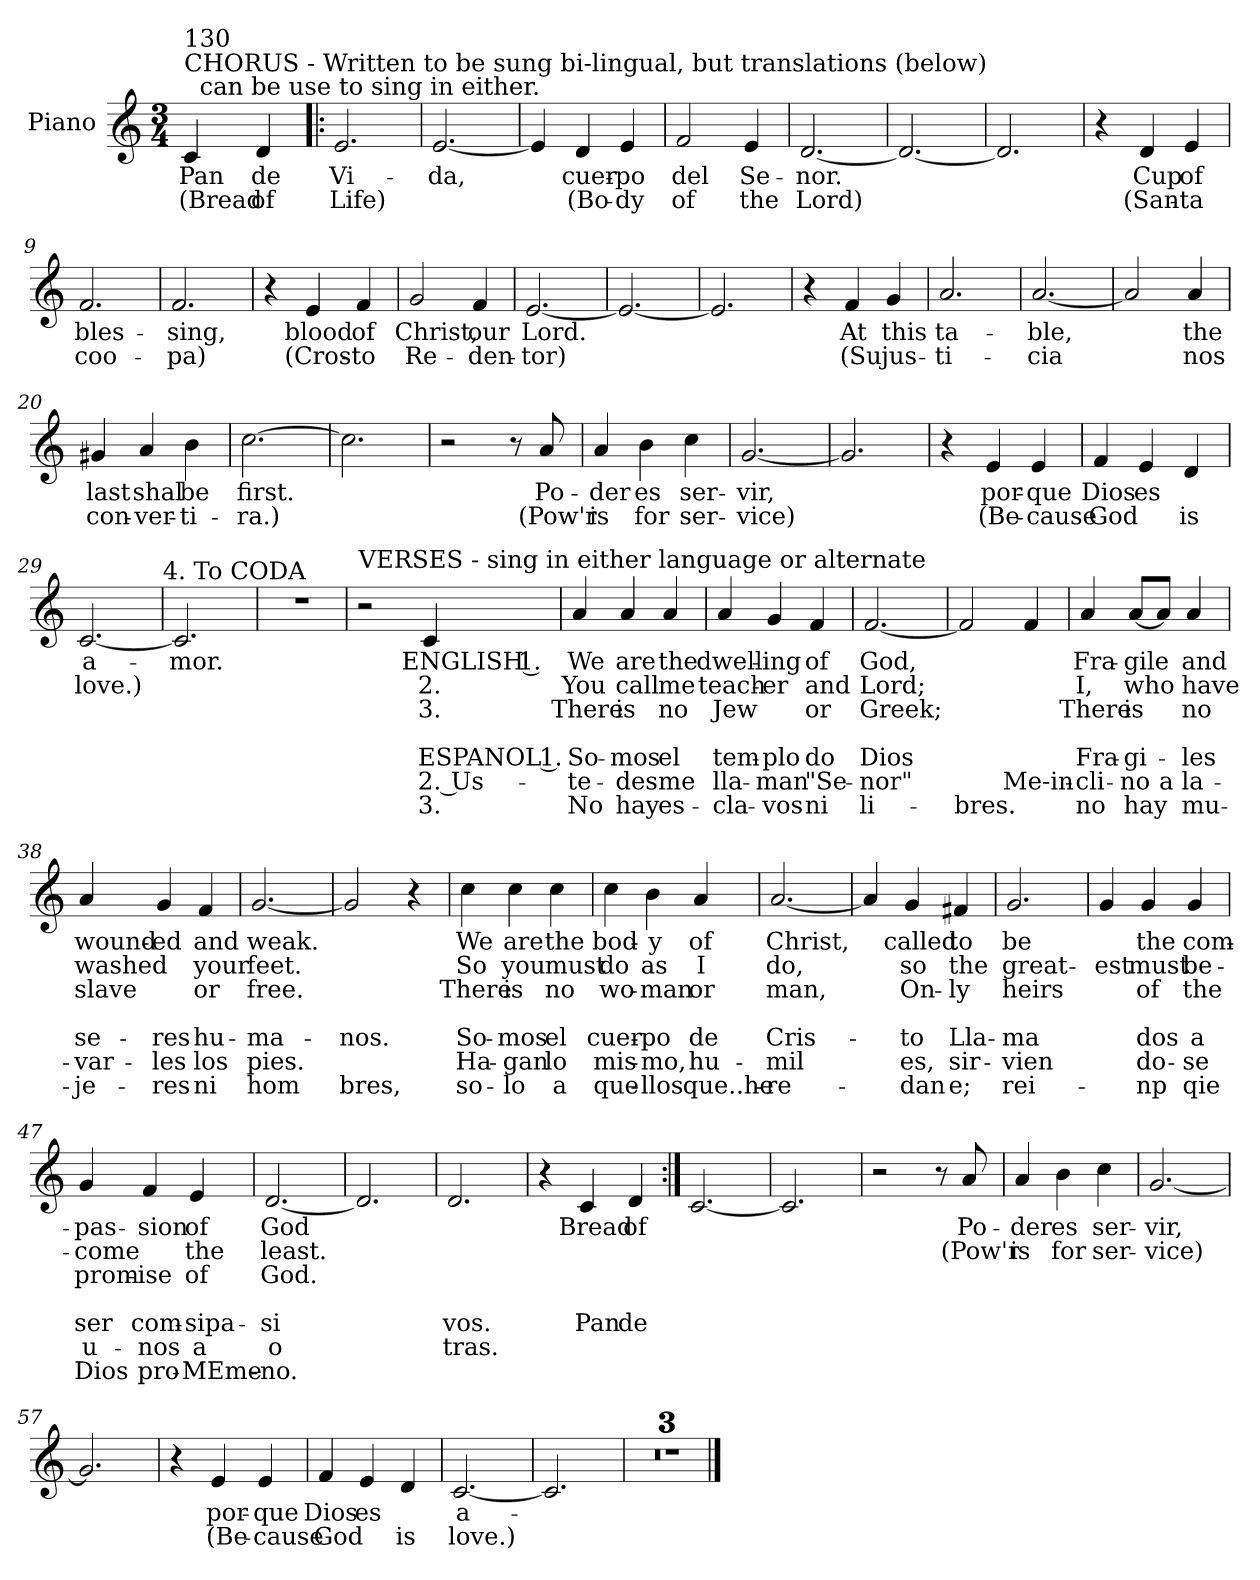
**kern	**text	**text	**text	**text	**text	**text	**text
*part1	*part1	*part1	*part1	*part1	*part1	*part1	*part1
*staff1	*staff1	*staff1	*staff1	*staff1	*staff1	*staff1	*staff1
*I"Piano	*	*	*	*	*	*	*
*I'Pno.	*	*	*	*	*	*	*
*clefG2	*	*	*	*	*	*	*
*k[]	*	*	*	*	*	*	*
*C:	*	*	*	*	*	*	*
*M3/4	*	*	*	*	*	*	*
=	=	=	=	=	=	=	=
!LO:TX:a:t=CHORUS - Written to be sung bi-lingual, but translations (below)\n                    can be use to sing in either.	!	!	!	!	!	!	!
!LO:TX:a:t=130	!	!	!	!	!	!	!
4c/	Pan	(Bread	.	.	.	.	.
4d/	de	of	.	.	.	.	.
=1!|:	=1!|:	=1!|:	=1!|:	=1!|:	=1!|:	=1!|:	=1!|:
2.e/	Vi-	Life)	.	.	.	.	.
=2	=2	=2	=2	=2	=2	=2	=2
[2.e/	-da,	.	.	.	.	.	.
=3	=3	=3	=3	=3	=3	=3	=3
4e/]	.	.	.	.	.	.	.
4d/	cuer-	(Bo-	.	.	.	.	.
4e/	-po	-dy	.	.	.	.	.
=4	=4	=4	=4	=4	=4	=4	=4
2f/	del	of	.	.	.	.	.
4e/	Se-	the	.	.	.	.	.
=5	=5	=5	=5	=5	=5	=5	=5
[2.d/	-nor.	Lord)	.	.	.	.	.
=6	=6	=6	=6	=6	=6	=6	=6
2.d/_	.	.	.	.	.	.	.
=7	=7	=7	=7	=7	=7	=7	=7
2.d/]	.	.	.	.	.	.	.
!!LO:LB:g=z
=8	=8	=8	=8	=8	=8	=8	=8
4r	.	.	.	.	.	.	.
4d/	Cup	(San-	.	.	.	.	.
4e/	of	-ta	.	.	.	.	.
=9	=9	=9	=9	=9	=9	=9	=9
2.f/	bles-	coo-	.	.	.	.	.
=10	=10	=10	=10	=10	=10	=10	=10
2.f/	-sing,	-pa)	.	.	.	.	.
=11	=11	=11	=11	=11	=11	=11	=11
4r	.	.	.	.	.	.	.
4e/	blood	(Cros-	.	.	.	.	.
4f/	of	-to	.	.	.	.	.
=12	=12	=12	=12	=12	=12	=12	=12
2g/	Christ,	Re-	.	.	.	.	.
4f/	our	-den-	.	.	.	.	.
=13	=13	=13	=13	=13	=13	=13	=13
[2.e/	Lord.	-tor)	.	.	.	.	.
=14	=14	=14	=14	=14	=14	=14	=14
2.e/_	.	.	.	.	.	.	.
=15	=15	=15	=15	=15	=15	=15	=15
2.e/]	.	.	.	.	.	.	.
!!LO:LB:g=z
=16	=16	=16	=16	=16	=16	=16	=16
4r	.	.	.	.	.	.	.
4f/	At	(Su	.	.	.	.	.
4g/	this	jus-	.	.	.	.	.
=17	=17	=17	=17	=17	=17	=17	=17
2.a/	ta-	-ti-	.	.	.	.	.
=18	=18	=18	=18	=18	=18	=18	=18
[2.a/	-ble,	-cia	.	.	.	.	.
=19	=19	=19	=19	=19	=19	=19	=19
2a/]	.	.	.	.	.	.	.
4a/	the	nos	.	.	.	.	.
=20	=20	=20	=20	=20	=20	=20	=20
4g#X/	last	con-	.	.	.	.	.
4a/	shal	-ver-	.	.	.	.	.
4b\	be	-ti-	.	.	.	.	.
=21	=21	=21	=21	=21	=21	=21	=21
[2.cc\	first.	-ra.)	.	.	.	.	.
=22	=22	=22	=22	=22	=22	=22	=22
2.cc\]	.	.	.	.	.	.	.
=23	=23	=23	=23	=23	=23	=23	=23
2r	.	.	.	.	.	.	.
8r	.	.	.	.	.	.	.
8a/	Po-	(Pow'r	.	.	.	.	.
!!LO:LB:g=z
=24	=24	=24	=24	=24	=24	=24	=24
4a/	-der	is	.	.	.	.	.
4b\	es	for	.	.	.	.	.
4cc\	ser-	ser-	.	.	.	.	.
=25	=25	=25	=25	=25	=25	=25	=25
[2.g/	-vir,	-vice)	.	.	.	.	.
=26	=26	=26	=26	=26	=26	=26	=26
2.g/]	.	.	.	.	.	.	.
=27	=27	=27	=27	=27	=27	=27	=27
4r	.	.	.	.	.	.	.
4e/	por-	(Be-	.	.	.	.	.
4e/	-que	-cause	.	.	.	.	.
=28	=28	=28	=28	=28	=28	=28	=28
4f/	Dios	God	.	.	.	.	.
4e/	es	.	.	.	.	.	.
4d/	.	is	.	.	.	.	.
=29	=29	=29	=29	=29	=29	=29	=29
[2.c/	a-	love.)	.	.	.	.	.
!LO:TX:a:t=4. To CODA	!	!	!	!	!	!	!
=30	=30	=30	=30	=30	=30	=30	=30
2.c/]	-mor.	.	.	.	.	.	.
=31	=31	=31	=31	=31	=31	=31	=31
2.r	.	.	.	.	.	.	.
!!LO:LB:g=z
=32	=32	=32	=32	=32	=32	=32	=32
!LO:TX:a:t=VERSES - sing in either language or alternate	!	!	!	!	!	!	!
2r	.	.	.	.	.	.	.
4c/	ENGLISH 1.	2.	3.	.	ESPANOL 1.	2. Us-	3.
=33	=33	=33	=33	=33	=33	=33	=33
4a/	We	You	There	.	So-	-te-	No
4a/	are	call	is	.	-mos	-des	hay
4a/	the	me	no	.	el	me	es-
=34	=34	=34	=34	=34	=34	=34	=34
4a/	dwell-	teach-	Jew	.	tem-	lla-	-cla-
4g/	-ing	-er	.	.	-plo	-man	-vos
4f/	of	and	or	.	do	"Se-	ni
=35	=35	=35	=35	=35	=35	=35	=35
[2.f/	God,	Lord;	Greek;	.	Dios	-nor"	li-
=36	=36	=36	=36	=36	=36	=36	=36
2f/]	.	.	.	.	.	.	-bres.
4f/	.	.	.	.	.	Me-in-	.
!!LO:PB:g=z
=37	=37	=37	=37	=37	=37	=37	=37
4a/	Fra-	I,	There	.	Fra-	-cli-	no
[8a/L	-gile	who	is	.	-gi-	-no	hay
8a/J]	.	.	.	.	.	a	.
4a/	and	have	no	.	-les	la-	mu-
=38	=38	=38	=38	=38	=38	=38	=38
4a/	wound-	washed	slave	.	se-	-var-	-je-
4g/	-ed	.	.	.	-res	-les	-res
4f/	and	your	or	.	hu-	los	ni
=39	=39	=39	=39	=39	=39	=39	=39
[2.g/	weak.	feet.	free.	.	-ma-	pies.	hom
=40	=40	=40	=40	=40	=40	=40	=40
2g/]	.	.	.	.	-nos.	.	bres,
4r	.	.	.	.	.	.	.
=41	=41	=41	=41	=41	=41	=41	=41
4cc\	We	So	There	.	So-	Ha-	so-
4cc\	are	you	is	.	-mos	-gan	-lo
4cc\	the	must	no	.	el	lo	a
!!LO:LB:g=z
=42	=42	=42	=42	=42	=42	=42	=42
4cc\	bod-	do	wo-	.	cuer-	mis-	que-
4b\	-y	as	-man	.	-po	-mo,	-llos
4a/	of	I	or	.	de	hu-	que..he-
=43	=43	=43	=43	=43	=43	=43	=43
[2.a/	Christ,	do,	man,	.	Cris-	-mil	-re-
=44	=44	=44	=44	=44	=44	=44	=44
4a/]	.	.	.	.	.	.	.
4g/	called	so	On-	.	to	es,	-dan
4f#X/	to	the	-ly	.	Lla-	sir-	e;
=45	=45	=45	=45	=45	=45	=45	=45
2.g/	be	great-	heirs	.	-ma	-vien	rei-
=46	=46	=46	=46	=46	=46	=46	=46
4g/	.	-est	.	.	.	.	.
4g/	the	must	of	.	dos	do-	-np
4g/	com-	be-	the	.	a	-se	qie
!!LO:LB:g=z
=47	=47	=47	=47	=47	=47	=47	=47
4g/	-pas-	-come	prom-	.	ser	u-	Dios
4f/	-sion	.	-ise	.	com-	-nos	pro-
4e/	of	the	of	.	-sipa-	a	-MEme-
=48	=48	=48	=48	=48	=48	=48	=48
[2.d/	God	least.	God.	.	-si	o	-no.
=49	=49	=49	=49	=49	=49	=49	=49
2.d/]	.	.	.	.	.	.	.
=50	=50	=50	=50	=50	=50	=50	=50
2.d/	.	.	.	.	vos.	tras.	.
=51	=51	=51	=51	=51	=51	=51	=51
4r	.	.	.	.	.	.	.
4c/	Bread	.	.	.	Pan	.	.
4d/	of	.	.	.	de	.	.
=52:|!	=52:|!	=52:|!	=52:|!	=52:|!	=52:|!	=52:|!	=52:|!
[2.c/	.	.	.	.	.	.	.
=53	=53	=53	=53	=53	=53	=53	=53
2.c/]	.	.	.	.	.	.	.
=54	=54	=54	=54	=54	=54	=54	=54
2r	.	.	.	.	.	.	.
8r	.	.	.	.	.	.	.
8a/	Po-	(Pow'r	.	.	.	.	.
!!LO:LB:g=z
=55	=55	=55	=55	=55	=55	=55	=55
4a/	-der	is	.	.	.	.	.
4b\	es	for	.	.	.	.	.
4cc\	ser-	ser-	.	.	.	.	.
=56	=56	=56	=56	=56	=56	=56	=56
[2.g/	-vir,	-vice)	.	.	.	.	.
=57	=57	=57	=57	=57	=57	=57	=57
2.g/]	.	.	.	.	.	.	.
=58	=58	=58	=58	=58	=58	=58	=58
4r	.	.	.	.	.	.	.
4e/	por-	(Be-	.	.	.	.	.
4e/	-que	-cause	.	.	.	.	.
=59	=59	=59	=59	=59	=59	=59	=59
4f/	Dios	God	.	.	.	.	.
4e/	es	.	.	.	.	.	.
4d/	.	is	.	.	.	.	.
=60	=60	=60	=60	=60	=60	=60	=60
[2.c/	a-	love.)	.	.	.	.	.
=61	=61	=61	=61	=61	=61	=61	=61
2.c/]	.	.	.	.	.	.	.
=62	=62	=62	=62	=62	=62	=62	=62
2.r	.	.	.	.	.	.	.
=63	=63	=63	=63	=63	=63	=63	=63
2.r	.	.	.	.	.	.	.
=64	=64	=64	=64	=64	=64	=64	=64
2.r	.	.	.	.	.	.	.
==	==	==	==	==	==	==	==
*-	*-	*-	*-	*-	*-	*-	*-
